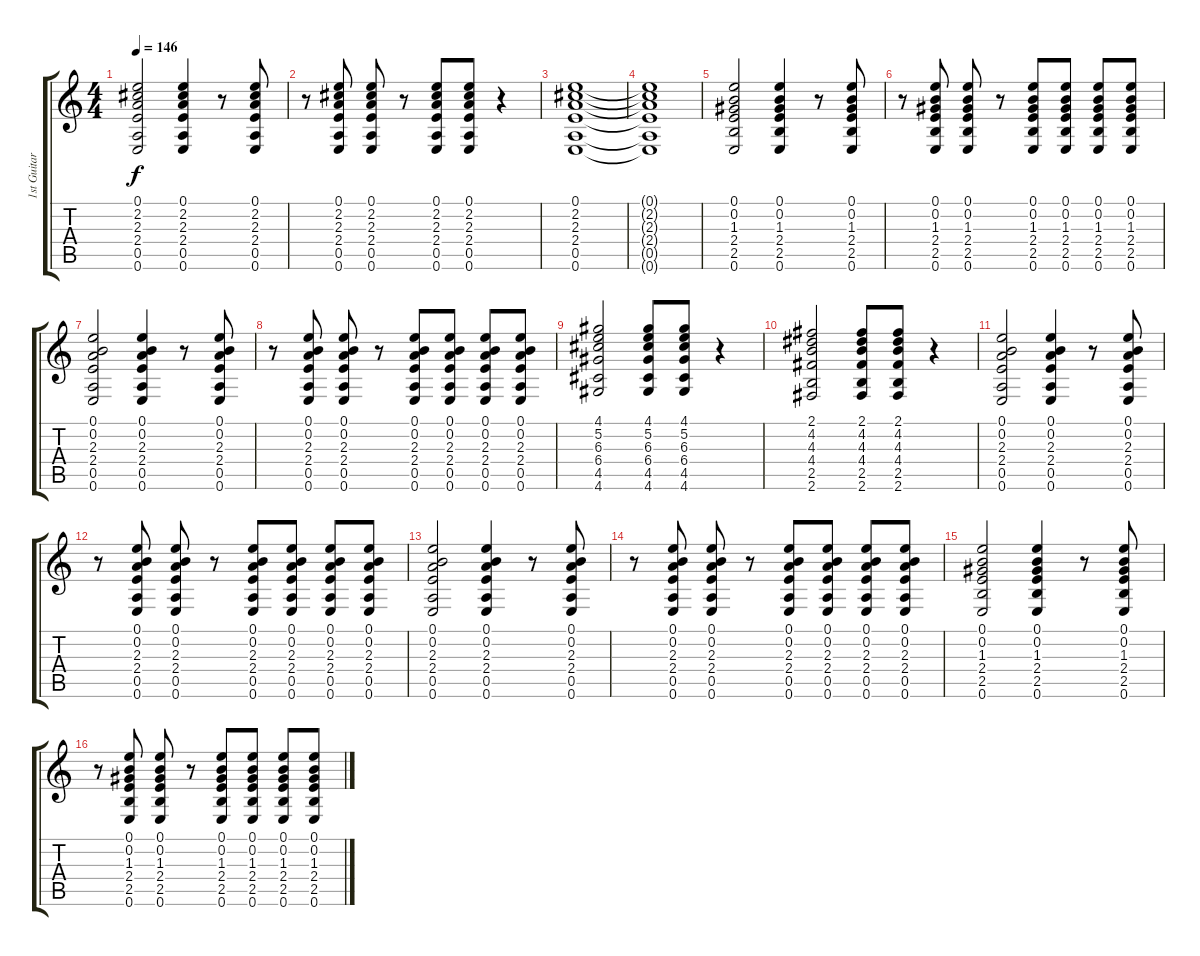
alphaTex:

\track ("1st Guitar" "1st Guitar") {instrument acousticguitarnylon}
\staff {score tabs}
\tuning (E4 B3 G3 D3 A2 E2) {hide}
\ts (4 4)
\tempo 146
\clef g2
\ks c
(0.1 2.2 2.3 2.4 0.5 0.6).2{dy f} (0.1 2.2 2.3 2.4 0.5 0.6).4 r.8 (0.1 2.2 2.3 2.4 0.5 0.6).8 |
r.8 (0.1 2.2 2.3 2.4 0.5 0.6).8 (0.1 2.2 2.3 2.4 0.5 0.6).8 r.8 (0.1 2.2 2.3 2.4 0.5 0.6).8 (0.1 2.2 2.3 2.4 0.5 0.6).8 r.4 |
(0.1 2.2 2.3 2.4 0.5 0.6).1 |
(0.1{t} 2.2{t} 2.3{t} 2.4{t} 0.5{t} 0.6{t}).1 |
(0.1 0.2 1.3 2.4 2.5 0.6).2 (0.1 0.2 1.3 2.4 2.5 0.6).4 r.8 (0.1 0.2 1.3 2.4 2.5 0.6).8 |
r.8 (0.1 0.2 1.3 2.4 2.5 0.6).8 (0.1 0.2 1.3 2.4 2.5 0.6).8 r.8 (0.1 0.2 1.3 2.4 2.5 0.6).8 (0.1 0.2 1.3 2.4 2.5 0.6).8 (0.1 0.2 1.3 2.4 2.5 0.6).8 (0.1 0.2 1.3 2.4 2.5 0.6).8 |
(0.1 0.2 2.3 2.4 0.5 0.6).2 (0.1 0.2 2.3 2.4 0.5 0.6).4 r.8 (0.1 0.2 2.3 2.4 0.5 0.6).8 |
r.8 (0.1 0.2 2.3 2.4 0.5 0.6).8 (0.1 0.2 2.3 2.4 0.5 0.6).8 r.8 (0.1 0.2 2.3 2.4 0.5 0.6).8 (0.1 0.2 2.3 2.4 0.5 0.6).8 (0.1 0.2 2.3 2.4 0.5 0.6).8 (0.1 0.2 2.3 2.4 0.5 0.6).8 |
(4.1 5.2 6.3 6.4 4.5 4.6).2 (4.1 5.2 6.3 6.4 4.5 4.6).8 (4.1 5.2 6.3 6.4 4.5 4.6).8 r.4 |
(2.1 4.2 4.3 4.4 2.5 2.6).2 (2.1 4.2 4.3 4.4 2.5 2.6).8 (2.1 4.2 4.3 4.4 2.5 2.6).8 r.4 |
(0.1 0.2 2.3 2.4 0.5 0.6).2 (0.1 0.2 2.3 2.4 0.5 0.6).4 r.8 (0.1 0.2 2.3 2.4 0.5 0.6).8 |
r.8 (0.1 0.2 2.3 2.4 0.5 0.6).8 (0.1 0.2 2.3 2.4 0.5 0.6).8 r.8 (0.1 0.2 2.3 2.4 0.5 0.6).8 (0.1 0.2 2.3 2.4 0.5 0.6).8 (0.1 0.2 2.3 2.4 0.5 0.6).8 (0.1 0.2 2.3 2.4 0.5 0.6).8 |
(0.1 0.2 2.3 2.4 0.5 0.6).2 (0.1 0.2 2.3 2.4 0.5 0.6).4 r.8 (0.1 0.2 2.3 2.4 0.5 0.6).8 |
r.8 (0.1 0.2 2.3 2.4 0.5 0.6).8 (0.1 0.2 2.3 2.4 0.5 0.6).8 r.8 (0.1 0.2 2.3 2.4 0.5 0.6).8 (0.1 0.2 2.3 2.4 0.5 0.6).8 (0.1 0.2 2.3 2.4 0.5 0.6).8 (0.1 0.2 2.3 2.4 0.5 0.6).8 |
(0.1 0.2 1.3 2.4 2.5 0.6).2 (0.1 0.2 1.3 2.4 2.5 0.6).4 r.8 (0.1 0.2 1.3 2.4 2.5 0.6).8 |
r.8 (0.1 0.2 1.3 2.4 2.5 0.6).8 (0.1 0.2 1.3 2.4 2.5 0.6).8 r.8 (0.1 0.2 1.3 2.4 2.5 0.6).8 (0.1 0.2 1.3 2.4 2.5 0.6).8 (0.1 0.2 1.3 2.4 2.5 0.6).8 (0.1 0.2 1.3 2.4 2.5 0.6).8
